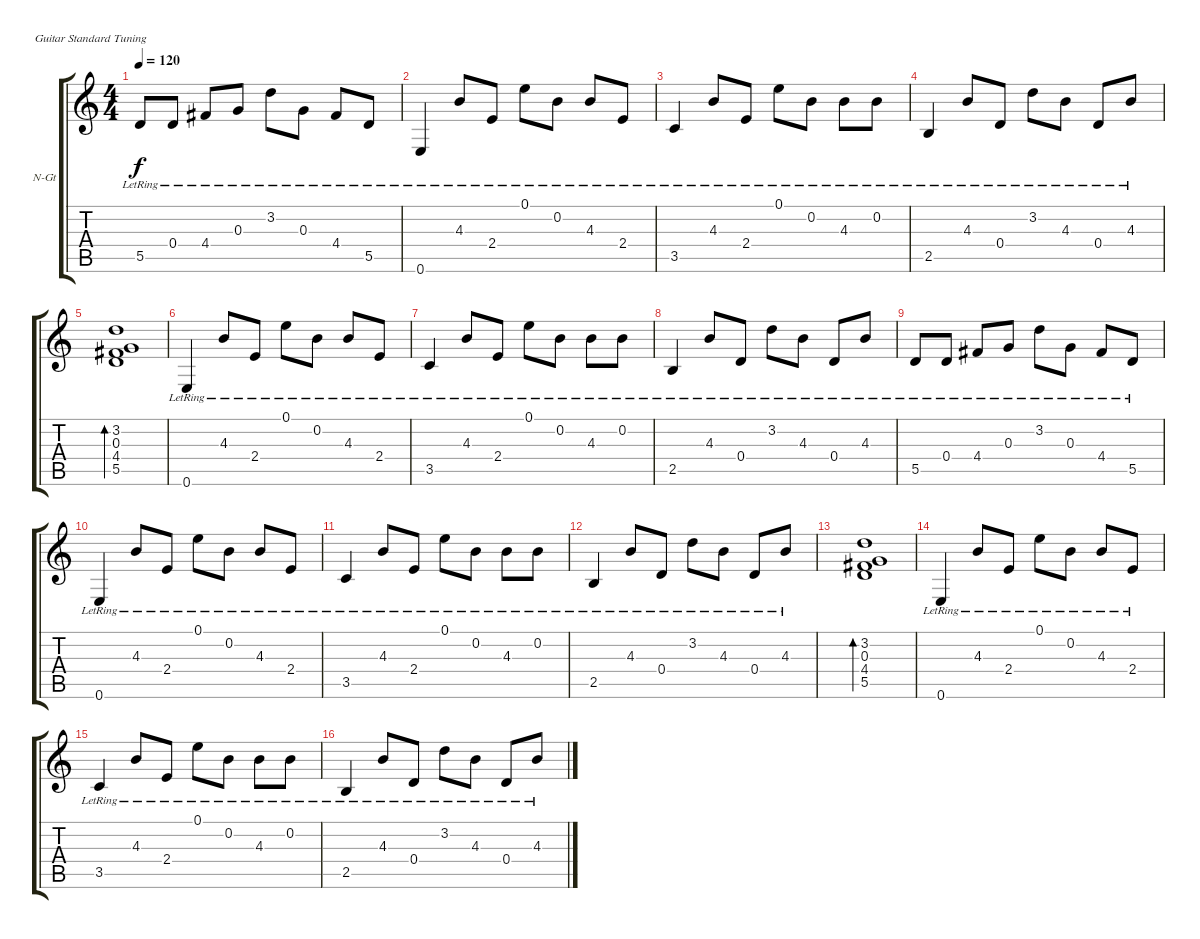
\bracketExtendMode groupsimilarinstruments
\firstSystemTrackNameOrientation horizontal
\otherSystemsTrackNameOrientation horizontal
\track ("Zakk Wylde - Acoustic" "N-Gt") {instrument acousticguitarnylon}
\staff {score tabs}
\tuning (E4 B3 G3 D3 A2 E2)
\ts (4 4)
\tempo 120
\clef g2
\ks c
5.5{lr}.8{dy f} 0.4{lr}.8 4.4{lr}.8 0.3{lr}.8 3.2{lr}.8 0.3{lr}.8 4.4{lr}.8 5.5{lr}.8 |
0.6{lr}.4 4.3{lr}.8 2.4{lr}.8 0.1{lr}.8 0.2{lr}.8 4.3{lr}.8 2.4{lr}.8 |
3.5{lr}.4 4.3{lr}.8 2.4{lr}.8 0.1{lr}.8 0.2{lr}.8 4.3{lr}.8 0.2{lr}.8 |
2.5{lr}.4 4.3{lr}.8 0.4{lr}.8 3.2{lr}.8 4.3{lr}.8 0.4{lr}.8 4.3{lr}.8 |
(3.2 0.3 4.4 5.5).1{bd 480} |
0.6{lr}.4 4.3{lr}.8 2.4{lr}.8 0.1{lr}.8 0.2{lr}.8 4.3{lr}.8 2.4{lr}.8 |
3.5{lr}.4 4.3{lr}.8 2.4{lr}.8 0.1{lr}.8 0.2{lr}.8 4.3{lr}.8 0.2{lr}.8 |
2.5{lr}.4 4.3{lr}.8 0.4{lr}.8 3.2{lr}.8 4.3{lr}.8 0.4{lr}.8 4.3{lr}.8 |
5.5{lr}.8 0.4{lr}.8 4.4{lr}.8 0.3{lr}.8 3.2{lr}.8 0.3{lr}.8 4.4{lr}.8 5.5{lr}.8 |
0.6{lr}.4 4.3{lr}.8 2.4{lr}.8 0.1{lr}.8 0.2{lr}.8 4.3{lr}.8 2.4{lr}.8 |
3.5{lr}.4 4.3{lr}.8 2.4{lr}.8 0.1{lr}.8 0.2{lr}.8 4.3{lr}.8 0.2{lr}.8 |
2.5{lr}.4 4.3{lr}.8 0.4{lr}.8 3.2{lr}.8 4.3{lr}.8 0.4{lr}.8 4.3{lr}.8 |
(3.2 0.3 4.4 5.5).1{bd 480} |
0.6{lr}.4 4.3{lr}.8 2.4{lr}.8 0.1{lr}.8 0.2{lr}.8 4.3{lr}.8 2.4{lr}.8 |
3.5{lr}.4 4.3{lr}.8 2.4{lr}.8 0.1{lr}.8 0.2{lr}.8 4.3{lr}.8 0.2{lr}.8 |
2.5{lr}.4 4.3{lr}.8 0.4{lr}.8 3.2{lr}.8 4.3{lr}.8 0.4{lr}.8 4.3{lr}.8
